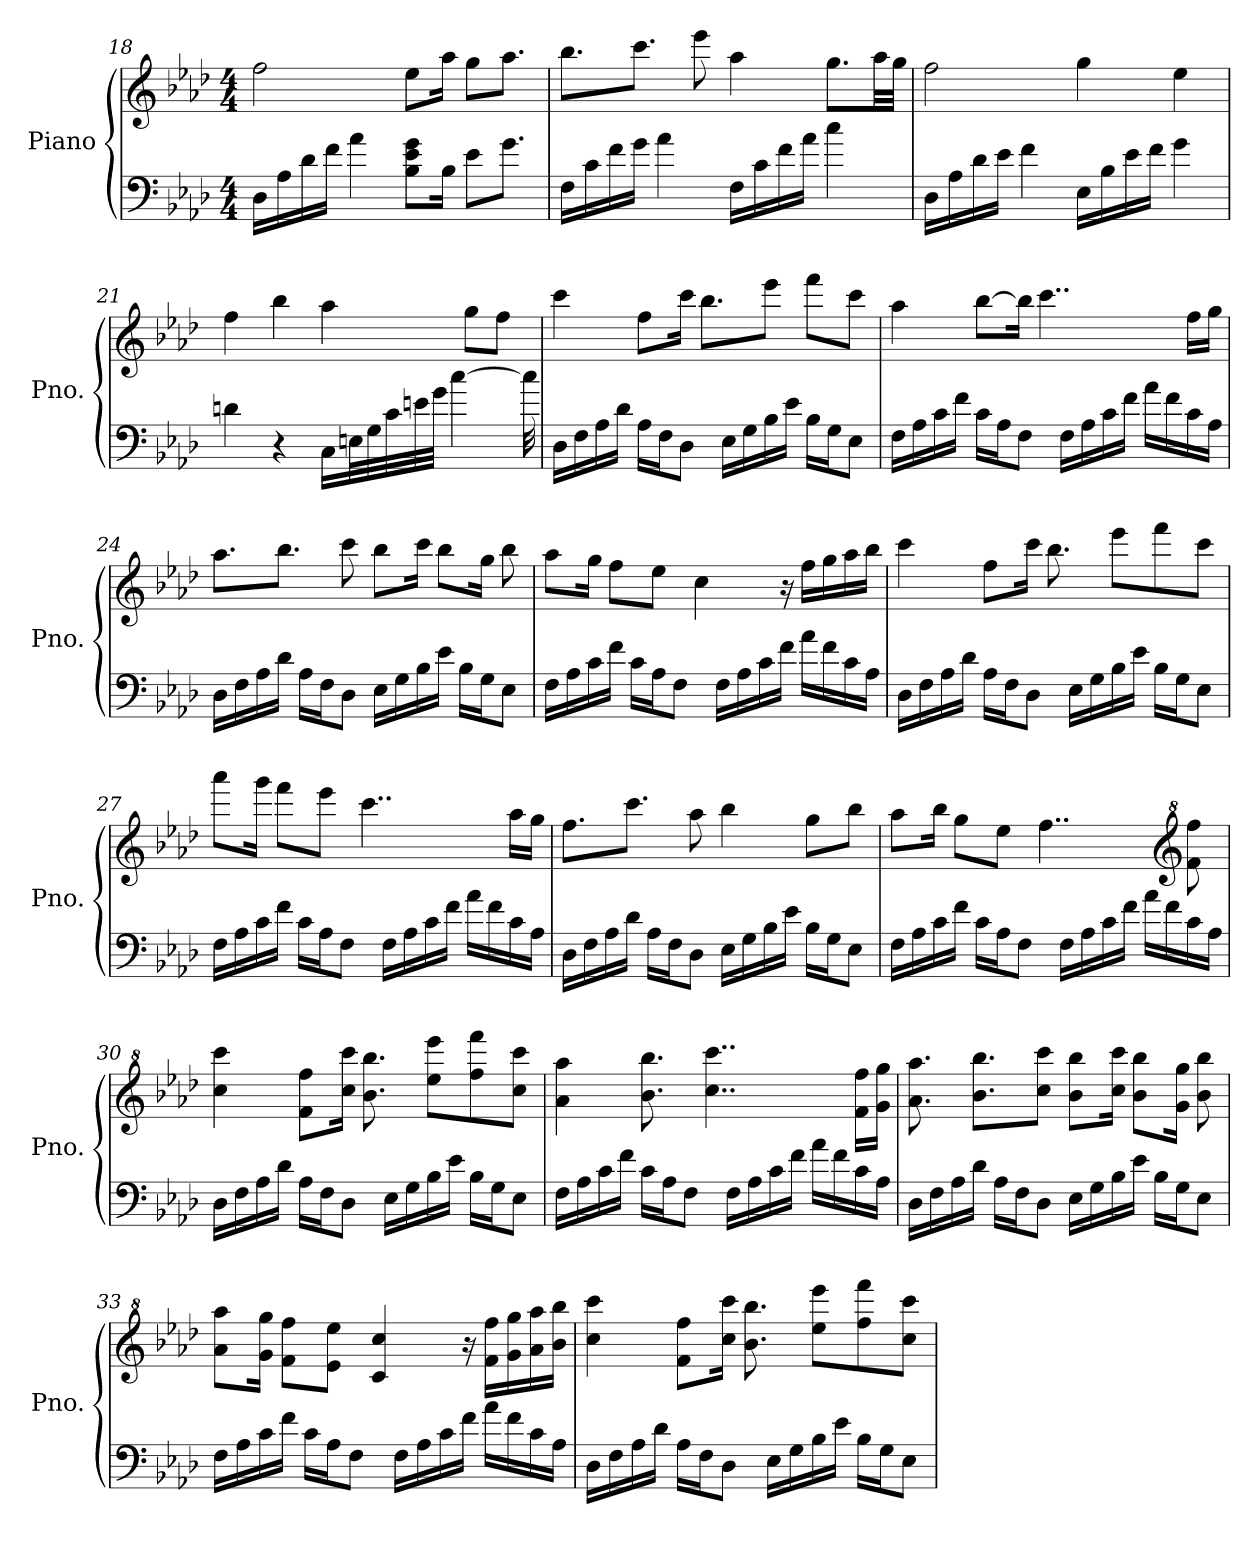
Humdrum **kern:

**kern	**kern
*part1	*part1
*staff2	*staff1
*I"Piano	*
*I'Pno.	*
!!LO:LB:g=z
*clefF4	*clefG2
*k[b-e-a-d-]	*k[b-e-a-d-]
*M4/4	*M4/4
=18	=18
16D-\LL	2ff\
16A-\	.
16d-\	.
16f\JJ	.
4a-\	.
8B-\ 8e-\ 8g\L	8ee-\L
16B-\Jk	16aa-\Jk
8e-\L	8gg\L
8.g\J	8.aa-\J
=19	=19
16F\LL	8.bb-\L
16c\	.
16f\	.
16g\JJ	8.ccc\J
4a-\	.
.	8eee-\
16F\LL	4aa-\
16c\	.
16f\	.
16a-\JJ	.
4cc\	8.gg\L
.	32aa-\LL
.	32gg\JJJ
=20	=20
16D-\LL	2ff\
16A-\	.
16d-\	.
16e-\JJ	.
4f\	.
16E-\LL	4gg\
16B-\	.
16e-\	.
16f\JJ	.
4g\	4ee-\
!!LO:LB:g=z
=21	=21
4dn\	4ff\
4r	4bb-\
16C\LL	4aa-\
32En\L	.
32G\	.
32c\	.
32en\	.
32g\JJJ	.
[4cc\	.
.	8gg\L
.	8ff\J
32cc\]	.
=22	=22
16D-\LL	4ccc\
16F\	.
16A-\	.
16d-\JJ	.
16A-\LL	8ff\L
16F\J	.
8D-\J	16ccc\Jk
.	8.bb-\L
16E-\LL	.
16G\	.
16B-\	8eee-\J
16e-\JJ	.
16B-\LL	8fff\L
16G\J	.
8E-\J	8ccc\J
!!LO:LB:g=z
=23	=23
16F\LL	4aa-\
16A-\	.
16c\	.
16f\JJ	.
16c\LL	[8bb-\L
16A-\J	.
8F\J	16bb-\Jk]
.	4..ccc\
16F\LL	.
16A-\	.
16c\	.
16f\JJ	.
16a-\LL	.
16f\	.
16c\	16ff\LL
16A-\JJ	16gg\JJ
=24	=24
16D-\LL	8.aa-\L
16F\	.
16A-\	.
16d-\JJ	8.bb-\J
16A-\LL	.
16F\J	.
8D-\J	8ccc\
16E-\LL	8bb-\L
16G\	.
16B-\	16ccc\Jk
16e-\JJ	8bb-\L
16B-\LL	.
16G\J	16gg\Jk
8E-\J	8bb-\
!!LO:LB:g=z
=25	=25
16F\LL	8aa-\L
16A-\	.
16c\	16gg\Jk
16f\JJ	8ff\L
16c\LL	.
16A-\J	8ee-\J
8F\J	.
.	4cc\
16F\LL	.
16A-\	.
16c\	.
16f\JJ	16r
16a-\LL	16ff\LL
16f\	16gg\
16c\	16aa-\
16A-\JJ	16bb-\JJ
=26	=26
16D-\LL	4ccc\
16F\	.
16A-\	.
16d-\JJ	.
16A-\LL	8ff\L
16F\J	.
8D-\J	16ccc\Jk
.	8.bb-\
16E-\LL	.
16G\	.
16B-\	8eee-\L
16e-\JJ	.
16B-\LL	8fff\
16G\J	.
8E-\J	8ccc\J
!!LO:LB:g=z
=27	=27
16F\LL	8aaa-\L
16A-\	.
16c\	16ggg\Jk
16f\JJ	8fff\L
16c\LL	.
16A-\J	8eee-\J
8F\J	.
.	4..ccc\
16F\LL	.
16A-\	.
16c\	.
16f\JJ	.
16a-\LL	.
16f\	.
16c\	16aa-\LL
16A-\JJ	16gg\JJ
=28	=28
16D-\LL	8.ff\L
16F\	.
16A-\	.
16d-\JJ	8.ccc\J
16A-\LL	.
16F\J	.
8D-\J	8aa-\
16E-\LL	4bb-\
16G\	.
16B-\	.
16e-\JJ	.
16B-\LL	8gg\L
16G\J	.
8E-\J	8bb-\J
!!LO:PB:g=z
=29	=29
16F\LL	8aa-\L
16A-\	.
16c\	16bb-\Jk
16f\JJ	8gg\L
16c\LL	.
16A-\J	8ee-\J
8F\J	.
.	4..ff\
16F\LL	.
16A-\	.
16c\	.
16f\JJ	.
16a-\LL	.
16f\	.
*	*clefG^2
16c\	8ff\ 8fff\
16A-\JJ	.
=30	=30
16D-\LL	4ccc\ 4cccc\
16F\	.
16A-\	.
16d-\JJ	.
16A-\LL	8ff\ 8fff\L
16F\J	.
8D-\J	16ccc\ 16cccc\Jk
.	8.bb-\ 8.bbb-\
16E-\LL	.
16G\	.
16B-\	8eee-\ 8eeee-\L
16e-\JJ	.
16B-\LL	8fff\ 8ffff\
16G\J	.
8E-\J	8ccc\ 8cccc\J
!!LO:LB:g=z
=31	=31
16F\LL	4aa-\ 4aaa-\
16A-\	.
16c\	.
16f\JJ	.
16c\LL	8.bb-\ 8.bbb-\
16A-\J	.
8F\J	.
.	4..ccc\ 4..cccc\
16F\LL	.
16A-\	.
16c\	.
16f\JJ	.
16a-\LL	.
16f\	.
16c\	16ff\ 16fff\LL
16A-\JJ	16gg\ 16ggg\JJ
=32	=32
16D-\LL	8.aa-\ 8.aaa-\
16F\	.
16A-\	.
16d-\JJ	8.bb-\ 8.bbb-\L
16A-\LL	.
16F\J	.
8D-\J	8ccc\ 8cccc\J
16E-\LL	8bb-\ 8bbb-\L
16G\	.
16B-\	16ccc\ 16cccc\Jk
16e-\JJ	8bb-\ 8bbb-\L
16B-\LL	.
16G\J	16gg\ 16ggg\Jk
8E-\J	8bb-\ 8bbb-\
!!LO:LB:g=z
=33	=33
16F\LL	8aa-\ 8aaa-\L
16A-\	.
16c\	16gg\ 16ggg\Jk
16f\JJ	8ff\ 8fff\L
16c\LL	.
16A-\J	8ee-\ 8eee-\J
8F\J	.
.	4cc/ 4ccc/
16F\LL	.
16A-\	.
16c\	.
16f\JJ	16r
16a-\LL	16ff\ 16fff\LL
16f\	16gg\ 16ggg\
16c\	16aa-\ 16aaa-\
16A-\JJ	16bb-\ 16bbb-\JJ
=34	=34
16D-\LL	4ccc\ 4cccc\
16F\	.
16A-\	.
16d-\JJ	.
16A-\LL	8ff\ 8fff\L
16F\J	.
8D-\J	16ccc\ 16cccc\Jk
.	8.bb-\ 8.bbb-\
16E-\LL	.
16G\	.
16B-\	8eee-\ 8eeee-\L
16e-\JJ	.
16B-\LL	8fff\ 8ffff\
16G\J	.
8E-\J	8ccc\ 8cccc\J
=	=
*-	*-
